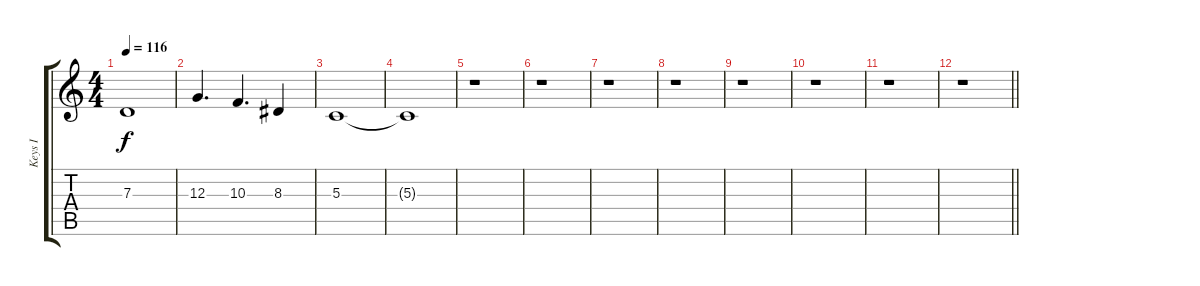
\track ("Keys I" "Keys I") {instrument synthstrings1}
\staff {score tabs}
\tuning (E4 B3 G3 D3 A2 E2) {hide}
\ts (4 4)
\tempo 116
\clef g2
\ks c
7.3.1{dy f} |
12.3.4{d} 10.3.4{d} 8.3.4 |
5.3.1 |
5.3{t}.1 |
r.1 |
r.1 |
r.1 |
r.1 |
r.1 |
r.1 |
r.1 |
\barLineRight lightlight
r.1
